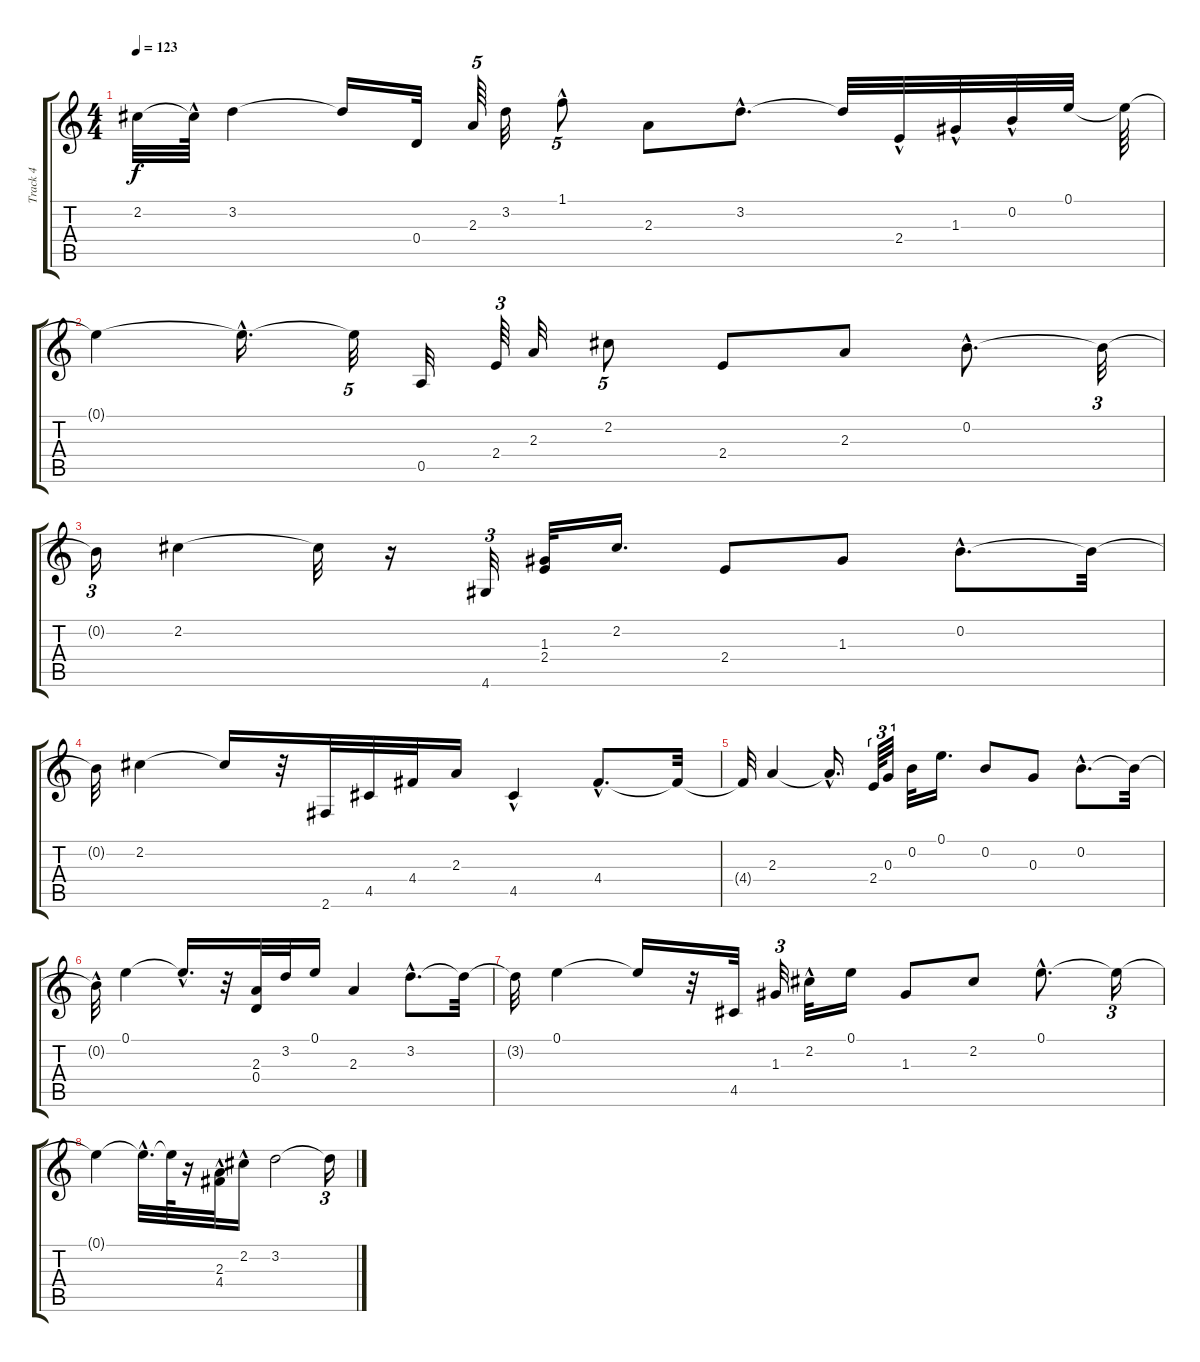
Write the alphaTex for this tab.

\track ("Track 4" "Track 4") {instrument acousticguitarsteel}
\staff {score tabs}
\tuning (E4 B3 G3 D3 A2 E2) {hide}
\ts (4 4)
\tempo 123
\clef g2
\ks c
2.2{t}.32{dy f} 2.2{hac t}.64 3.2.4 3.2{t}.16 0.4.32 2.3.64{tu (5 4)} 3.2.32 1.1{hac}.8{tu (5 4)} 2.3.8 3.2{hac}.8{d} 3.2{t}.32 2.4{hac}.32 1.3{hac}.32 0.2{hac}.32 0.1.32 0.1{t}.64 |
0.1{t}.4 0.1{hac t}.16{d} 0.1{t}.32{tu (5 4)} 0.5.32 2.4.64{tu (3 2)} 2.3.32 2.2.8{tu (5 4)} 2.4.8 2.3.8 0.2{hac}.8{d} 0.2{t}.32{tu (3 2)} |
0.2{t}.16{tu (3 2)} 2.2.4 2.2{t}.32 r.16 4.6.32{tu (3 2)} (1.3 2.4).32 2.2.16{d} 2.4.8 1.3.8 0.2{hac}.8{d} 0.2{t}.32 |
0.2{t}.32 2.2.4 2.2{t}.16 r.32 2.6.32 4.5.32 4.4.32 2.3.16 4.5{hac}.4 4.4{hac}.8{d} 4.4{t}.32 |
4.4{t}.32 2.3.4 2.3{hac t}.16{d} 2.4.64{tu (3 2)} 0.3.32{tu (3 2)} 0.2.32 0.1.16{d} 0.2.8 0.3.8 0.2{hac}.8{d} 0.2{t}.32 |
0.2{hac t}.32 0.1.4 0.1{hac t}.16{d} r.32 (2.3 0.4).32 3.2.32 0.1.16 2.3.4 3.2{hac}.8{d} 3.2{t}.32 |
3.2{t}.32 0.1.4 0.1{t}.16 r.32 4.5.32 1.3.32{tu (3 2)} 2.2{hac}.32 0.1.16 1.3.8 2.2.8 0.1{hac}.8{d} 0.1{t}.16{tu (3 2)} |
0.1{t}.4 0.1{hac t}.32{d} 0.1{t}.64 r.16 (2.3{hac} 4.4{hac}).32 2.2{hac}.16 3.2.2 3.2{t}.16{tu (3 2)}
